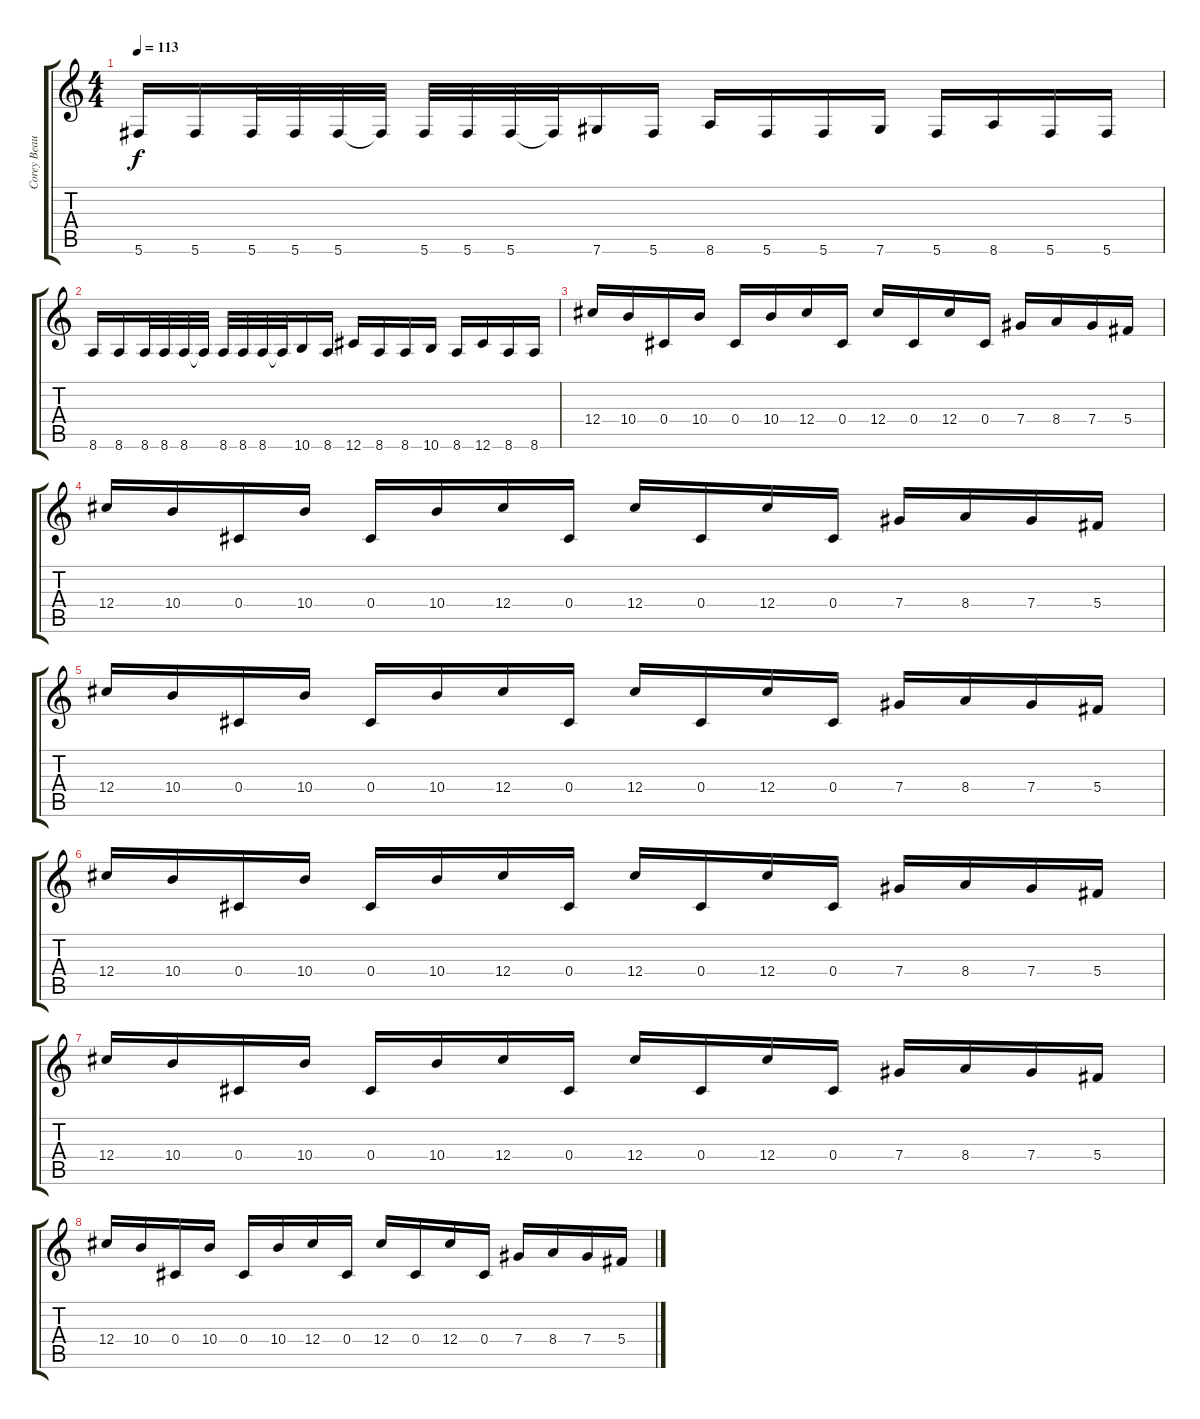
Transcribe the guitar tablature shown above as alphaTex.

\track ("Corey Beaulieu" "Corey Beau") {instrument distortionguitar}
\staff {score tabs}
\tuning (Eb4 Bb3 Gb3 Db3 Ab2 Db2) {hide}
\ts (4 4)
\tempo 113
\clef g2
\ks c
5.6.16{dy f} 5.6.16 5.6.32 5.6.32 5.6.32 5.6{t}.32 5.6.32 5.6.32 5.6.32 5.6{t}.32 7.6.16 5.6.16 8.6.16 5.6.16 5.6.16 7.6.16 5.6.16 8.6.16 5.6.16 5.6.16 |
8.6.16 8.6.16 8.6.32 8.6.32 8.6.32 8.6{t}.32 8.6.32 8.6.32 8.6.32 8.6{t}.32 10.6.16 8.6.16 12.6.16 8.6.16 8.6.16 10.6.16 8.6.16 12.6.16 8.6.16 8.6.16 |
12.4.16 10.4.16 0.4.16 10.4.16 0.4.16 10.4.16 12.4.16 0.4.16 12.4.16 0.4.16 12.4.16 0.4.16 7.4.16 8.4.16 7.4.16 5.4.16 |
12.4.16 10.4.16 0.4.16 10.4.16 0.4.16 10.4.16 12.4.16 0.4.16 12.4.16 0.4.16 12.4.16 0.4.16 7.4.16 8.4.16 7.4.16 5.4.16 |
12.4.16 10.4.16 0.4.16 10.4.16 0.4.16 10.4.16 12.4.16 0.4.16 12.4.16 0.4.16 12.4.16 0.4.16 7.4.16 8.4.16 7.4.16 5.4.16 |
12.4.16 10.4.16 0.4.16 10.4.16 0.4.16 10.4.16 12.4.16 0.4.16 12.4.16 0.4.16 12.4.16 0.4.16 7.4.16 8.4.16 7.4.16 5.4.16 |
12.4.16 10.4.16 0.4.16 10.4.16 0.4.16 10.4.16 12.4.16 0.4.16 12.4.16 0.4.16 12.4.16 0.4.16 7.4.16 8.4.16 7.4.16 5.4.16 |
12.4.16 10.4.16 0.4.16 10.4.16 0.4.16 10.4.16 12.4.16 0.4.16 12.4.16 0.4.16 12.4.16 0.4.16 7.4.16 8.4.16 7.4.16 5.4.16
